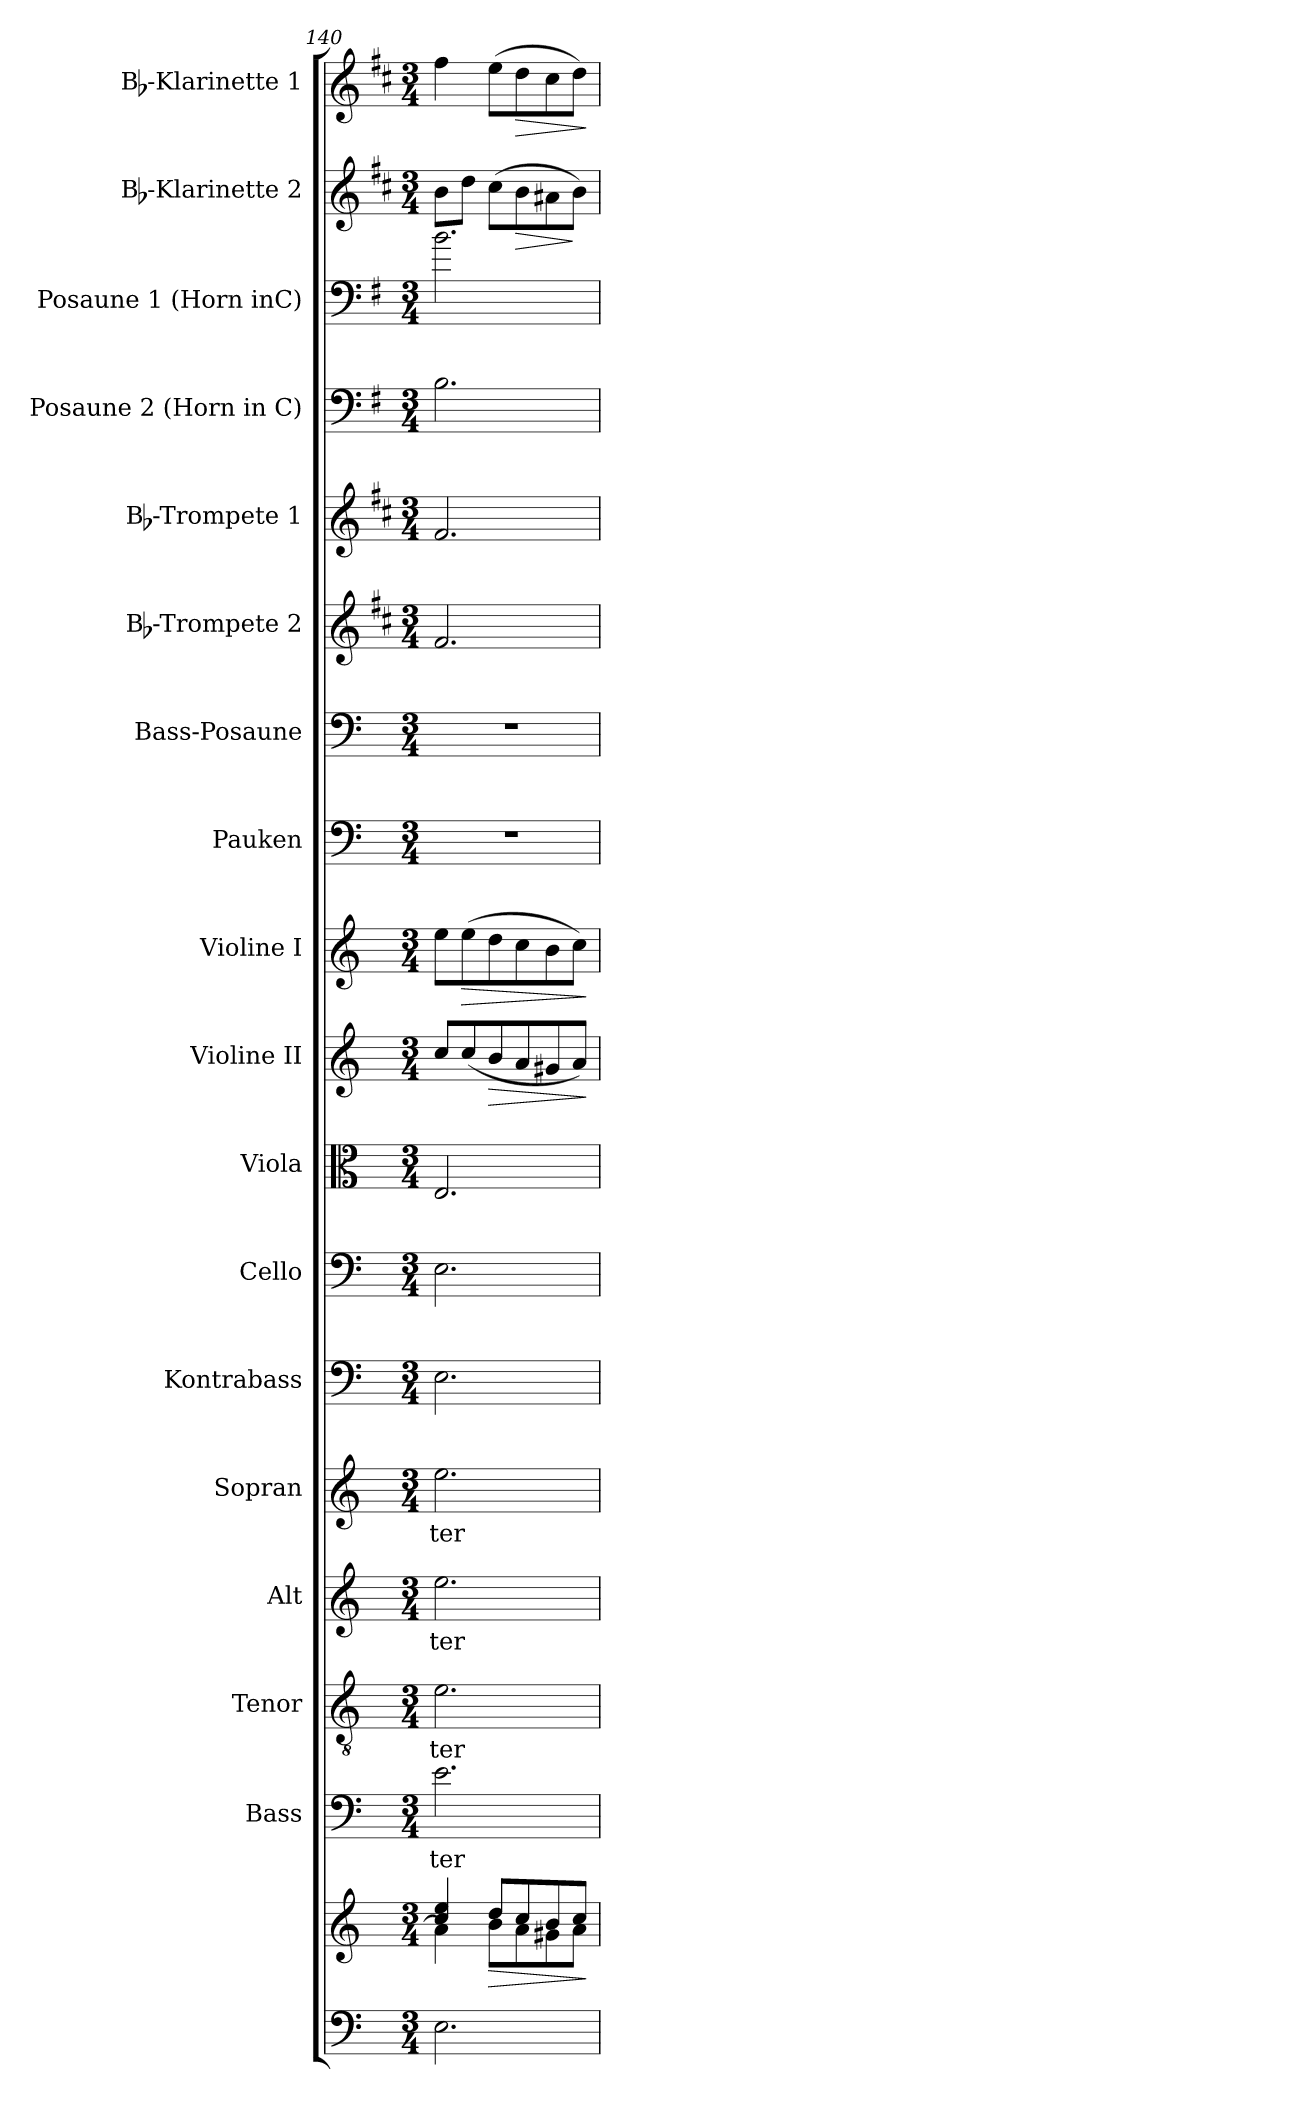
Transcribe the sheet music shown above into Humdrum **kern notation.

**kern	**kern	**dynam	**kern	**text	**kern	**text	**kern	**text	**kern	**text	**kern	**kern	**kern	**kern	**dynam	**kern	**dynam	**kern	**kern	**kern	**kern	**kern	**kern	**kern	**dynam	**kern	**dynam
*part18	*part18	*part18	*part17	*part17	*part16	*part16	*part15	*part15	*part14	*part14	*part13	*part12	*part11	*part10	*part10	*part9	*part9	*part8	*part7	*part6	*part5	*part4	*part3	*part2	*part2	*part1	*part1
*staff19	*staff18	*staff18/19	*staff17	*staff17	*staff16	*staff16	*staff15	*staff15	*staff14	*staff14	*staff13	*staff12	*staff11	*staff10	*staff10	*staff9	*staff9	*staff8	*staff7	*staff6	*staff5	*staff4	*staff3	*staff2	*staff2	*staff1	*staff1
*	*	*	*I"Bass	*	*I"Tenor	*	*I"Alt	*	*I"Sopran	*	*I"Kontrabass	*I"Cello	*I"Viola	*I"Violine II	*	*I"Violine I	*	*I"Pauken	*I"Bass-Posaune	*I"Bb-Trompete 2	*I"Bb-Trompete 1	*I"Posaune 2 (Horn in C)	*I"Posaune 1 (Horn inC)	*I"Bb-Klarinette 2	*	*I"Bb-Klarinette 1	*
*	*	*	*I'B.	*	*I'T.	*	*I'A.	*	*I'S.	*	*I'Kb.	*	*I'Vla.	*I'Vl. II	*	*I'Vl. I	*	*I'Pk.	*I'B-Pos.	*I'Bb Trp. 2	*I'Bb Trp. 1	*I'Pos. 2	*I'Pos. 1	*I'Bb Kl. 2	*	*I'Bb Kl. 1	*
*clefF4	*clefG2	*	*clefF4	*	*clefGv2	*	*clefG2	*	*clefG2	*	*clefF4	*clefF4	*clefC3	*clefG2	*	*clefG2	*	*clefF4	*clefF4	*clefG2	*clefG2	*clefF4	*clefF4	*clefG2	*	*clefG2	*
*	*	*	*	*	*	*	*	*	*	*	*ITrd7c12	*	*	*	*	*	*	*	*	*ITrd1c2	*ITrd1c2	*ITrd4c7	*ITrd4c7	*ITrd1c2	*	*ITrd1c2	*
*k[]	*k[]	*	*k[]	*	*k[]	*	*k[]	*	*k[]	*	*k[]	*k[]	*k[]	*k[]	*	*k[]	*	*k[]	*k[]	*k[]	*k[]	*k[]	*k[]	*k[]	*	*k[]	*
*C:	*C:	*	*C:	*	*C:	*	*C:	*	*C:	*	*C:	*C:	*C:	*C:	*	*C:	*	*C:	*C:	*C:	*C:	*C:	*C:	*C:	*	*C:	*
*M3/4	*M3/4	*	*M3/4	*	*M3/4	*	*M3/4	*	*M3/4	*	*M3/4	*M3/4	*M3/4	*M3/4	*	*M3/4	*	*M3/4	*M3/4	*M3/4	*M3/4	*M3/4	*M3/4	*M3/4	*	*M3/4	*
=140	=140	=140	=140	=140	=140	=140	=140	=140	=140	=140	=140	=140	=140	=140	=140	=140	=140	=140	=140	=140	=140	=140	=140	=140	=140	=140	=140
*	*^	*	*	*	*	*	*	*	*	*	*	*	*	*	*	*	*	*	*	*	*	*	*	*	*	*	*
!	!	!	!	!	!LO:LY:b	!	!LO:LY:b	!	!LO:LY:b	!	!LO:LY:b	!	!	!	!	!	!	!	!	!	!	!	!	!	!	!	!	!
2.E\	4cc/ 4ee/	4a\]	.	2.e\	ter-	2.e\	ter-	2.ee\	ter-	2.ee\	ter-	2.EE\	2.E\	2.E/	8cc/L	.	8ee\L	.	2.r	2.r	2.e/	2.e/	2.E\	2.e\	8a\L	.	4ee\	.
!	!	!	!	!	!	!	!	!	!	!	!	!	!	!	!	!	!	!LO:HP:b	!	!	!	!	!	!	!	!	!	!
.	.	.	.	.	.	.	.	.	.	.	.	.	.	.	(<8cc/	.	(>8ee\	>	.	.	.	.	.	.	8cc\J	.	.	.
!	!	!	!LO:HP:b	!	!	!	!	!	!	!	!	!	!	!	!	!LO:HP:b	!	!	!	!	!	!	!	!	!	!	!	!
.	8dd/L	8b\L	>	.	.	.	.	.	.	.	.	.	.	.	8b/	>	8dd\	.	.	.	.	.	.	.	(>8b\L	.	(>8dd\L	.
!	!	!	!	!	!	!	!	!	!	!	!	!	!	!	!	!	!	!	!	!	!	!	!	!	!	!LO:HP:b	!	!LO:HP:b
.	8cc/	8a\	.	.	.	.	.	.	.	.	.	.	.	.	8a/	.	8cc\	.	.	.	.	.	.	.	8a\	>	8cc\	>
.	8b/	8g#X\	.	.	.	.	.	.	.	.	.	.	.	.	8g#X/	.	8b\	.	.	.	.	.	.	.	8g#X\	.	8b\	.
.	8cc/J	8a\J	.	.	.	.	.	.	.	.	.	.	.	.	8a/J)	.	8cc\J)	.	.	.	.	.	.	.	8a\J)	]	8cc\J)	.
*	*v	*v	*	*	*	*	*	*	*	*	*	*	*	*	*	*	*	*	*	*	*	*	*	*	*	*	*	*
.	.	]	.	.	.	.	.	.	.	.	.	.	.	.	]	.	]	.	.	.	.	.	.	.	.	.	]
=	=	=	=	=	=	=	=	=	=	=	=	=	=	=	=	=	=	=	=	=	=	=	=	=	=	=	=
*-	*-	*-	*-	*-	*-	*-	*-	*-	*-	*-	*-	*-	*-	*-	*-	*-	*-	*-	*-	*-	*-	*-	*-	*-	*-	*-	*-
